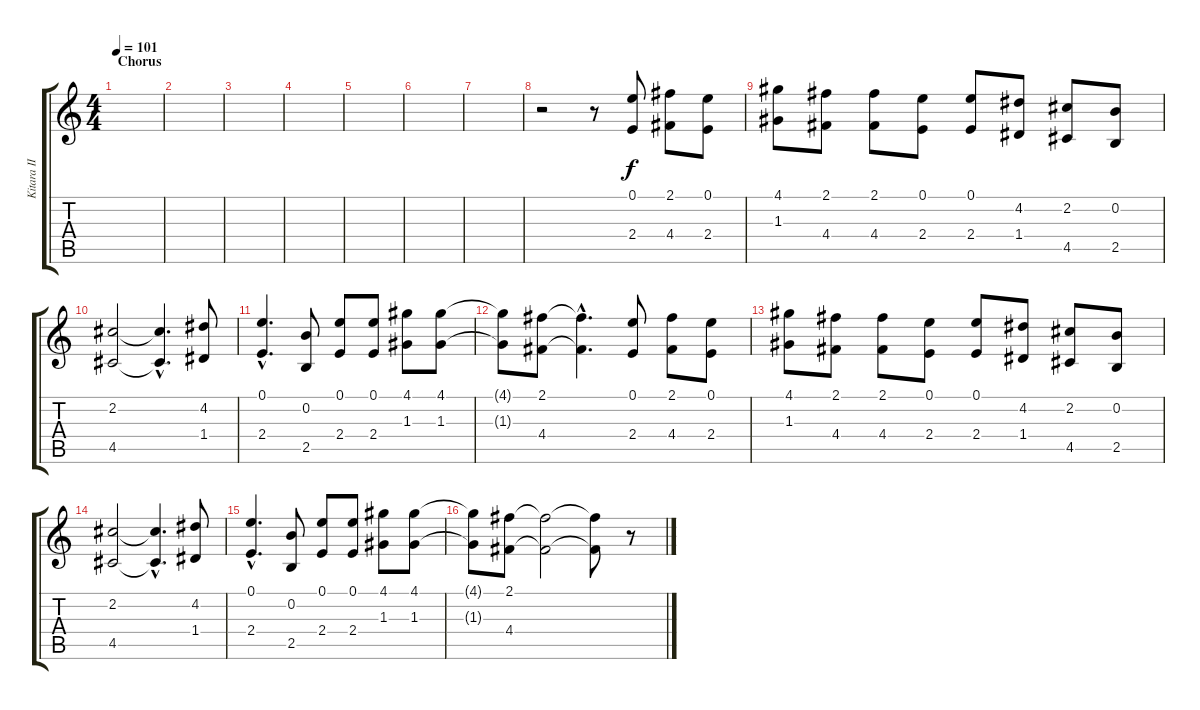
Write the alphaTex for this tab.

\track ("Kitara II" "Kitara II") {instrument distortionguitar}
\staff {score tabs}
\tuning (E4 B3 G3 D3 A2 E2) {hide}
\ts (4 4)
\section ("" "Chorus")
\tempo 101
\clef g2
\ks c
|
|
|
|
|
|
|
r.2 r.8 (0.1 2.4).8 (2.1 4.4).8 (0.1 2.4).8 |
(4.1 1.3).8 (2.1 4.4).8 (2.1 4.4).8 (0.1 2.4).8 (0.1 2.4).8 (4.2 1.4).8 (2.2 4.5).8 (0.2 2.5).8 |
(2.2 4.5).2 (2.2{hac t} 4.5{hac t}).4{d} (4.2 1.4).8 |
(0.1{hac} 2.4{hac}).4{d} (0.2 2.5).8 (0.1 2.4).8 (0.1 2.4).8 (4.1 1.3).8 (4.1 1.3).8 |
(4.1{t} 1.3{t}).8 (2.1 4.4).8 (2.1{hac t} 4.4{hac t}).4{d} (0.1 2.4).8 (2.1 4.4).8 (0.1 2.4).8 |
(4.1 1.3).8 (2.1 4.4).8 (2.1 4.4).8 (0.1 2.4).8 (0.1 2.4).8 (4.2 1.4).8 (2.2 4.5).8 (0.2 2.5).8 |
(2.2 4.5).2 (2.2{hac t} 4.5{hac t}).4{d} (4.2 1.4).8 |
(0.1{hac} 2.4{hac}).4{d} (0.2 2.5).8 (0.1 2.4).8 (0.1 2.4).8 (4.1 1.3).8 (4.1 1.3).8 |
(4.1{t} 1.3{t}).8 (2.1 4.4).8 (2.1{t} 4.4{t}).2 (2.1{t} 4.4{t}).8 r.8
